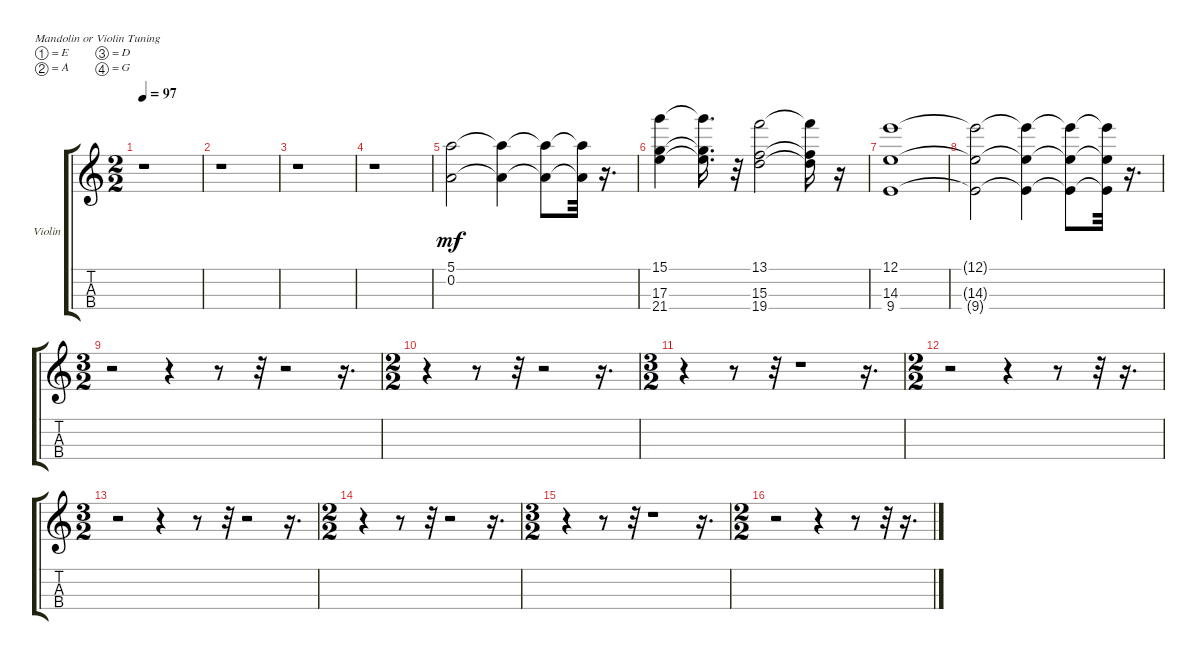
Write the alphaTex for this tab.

\bracketExtendMode groupsimilarinstruments
\firstSystemTrackNameOrientation horizontal
\otherSystemsTrackNameOrientation horizontal
\track ("String1" "Violin") {instrument violin}
\staff {score tabs}
\tuning (E5 A4 D4 G3)
\ts (2 2)
\tempo 97
\clef g2
\ks c
r.1{dy mf instrument violin} |
r.1 |
r.1 |
r.1 |
(5.1 0.2).2 (5.1{t} 0.2{t}).4 (5.1{t} 0.2{t}).8 (5.1{t} 0.2{t}).32 r.16{d} |
(15.1 17.3 21.4).4 (15.1{t} 17.3{t} 21.4{t}).16{d} r.32 (13.1 15.3 19.4).2 (13.1{t} 15.3{t} 19.4{t}).16 r.16 |
(12.1 14.3 9.4).1 |
(12.1{t} 14.3{t} 9.4{t}).2 (12.1{t} 14.3{t} 9.4{t}).4 (12.1{t} 14.3{t} 9.4{t}).8 (12.1{t} 14.3{t} 9.4{t}).32 r.16{d} |
\ts (3 2)
r.2 r.4 r.8 r.32 r.2 r.16{d} |
\ts (2 2)
r.4 r.8 r.32 r.2 r.16{d} |
\ts (3 2)
r.4 r.8 r.32 r.1 r.16{d} |
\ts (2 2)
r.2 r.4 r.8 r.32 r.16{d} |
\ts (3 2)
r.2 r.4 r.8 r.32 r.2 r.16{d} |
\ts (2 2)
r.4 r.8 r.32 r.2 r.16{d} |
\ts (3 2)
r.4 r.8 r.32 r.1 r.16{d} |
\ts (2 2)
r.2 r.4 r.8 r.32 r.16{d}
